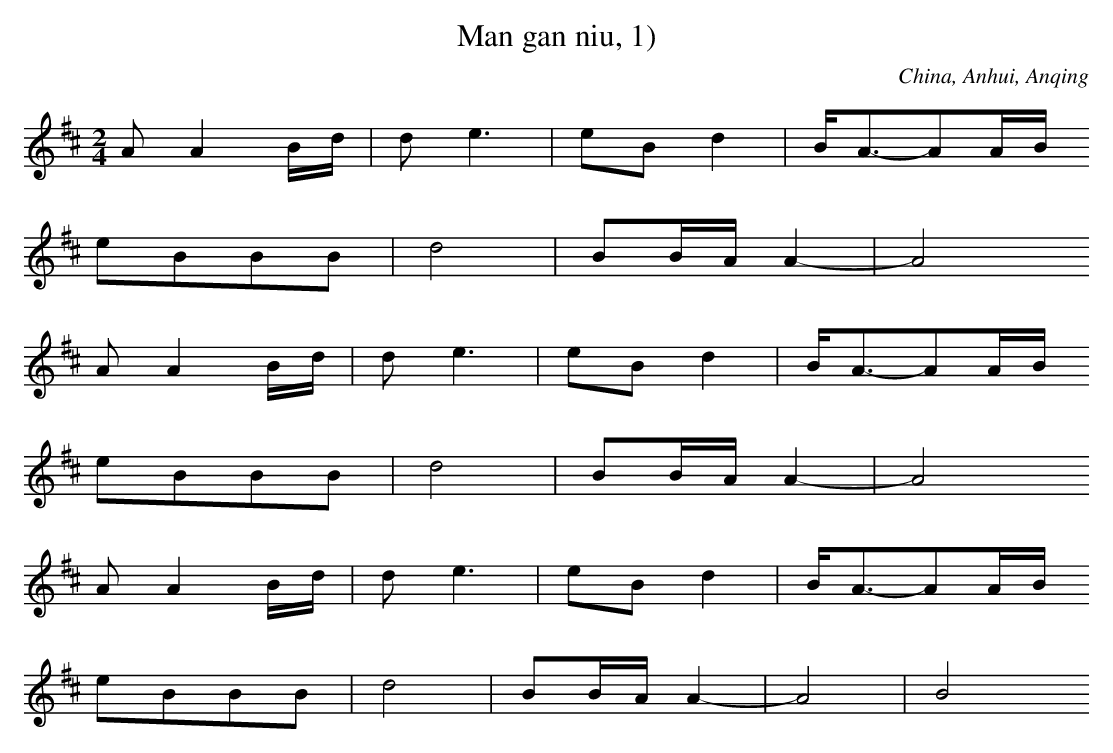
X:1
T: Man gan niu, 1)
O: China, Anhui, Anqing
M: 2/4
L: 1/16
K: D
A2A4Bd | d2e6 | e2B2d4 | BA3-A2AB
e2B2B2B2 | d8 | B2BAA4- | A8
A2A4Bd | d2e6 | e2B2d4 | BA3-A2AB
e2B2B2B2 | d8 | B2BAA4- | A8
A2A4Bd | d2e6 | e2B2d4 | BA3-A2AB
e2B2B2B2 | d8 | B2BAA4- | A8 | B8
